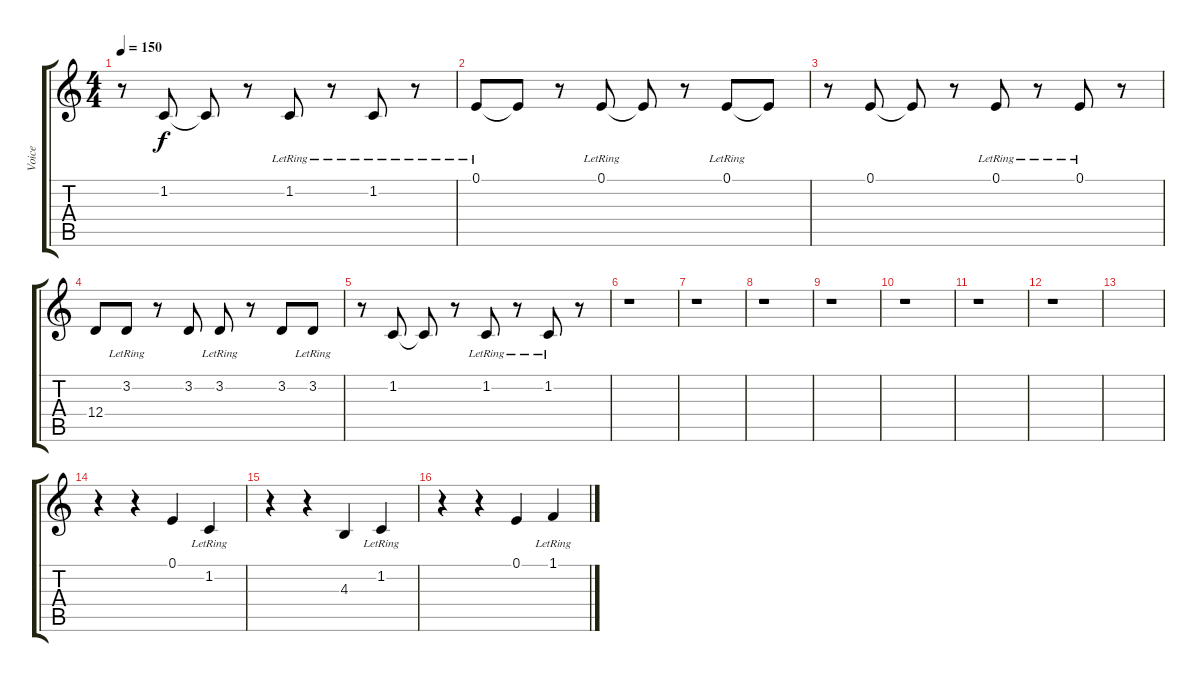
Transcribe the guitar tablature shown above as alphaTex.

\track ("Voice" "Voice") {instrument violin}
\staff {score tabs}
\tuning (E4 B3 G3 D3 A2 E2) {hide}
\ts (4 4)
\tempo 150
\clef g2
\ks c
r.8{dy f} 1.2.8 1.2{t}.8 r.8 1.2{lr}.8 r.8 1.2{lr}.8 r.8 |
0.1{lr}.8 0.1{t}.8 r.8 0.1{lr}.8 0.1{t}.8 r.8 0.1{lr}.8 0.1{t}.8 |
r.8 0.1.8 0.1{t}.8 r.8 0.1{lr}.8 r.8 0.1{lr}.8 r.8 |
12.4.8 3.2{lr}.8 r.8 3.2.8 3.2{lr}.8 r.8 3.2.8 3.2{lr}.8 |
r.8 1.2.8 1.2{t}.8 r.8 1.2{lr}.8 r.8 1.2{lr}.8 r.8 |
r.1 |
r.1 |
r.1 |
r.1 |
r.1 |
r.1 |
r.1 |
|
r.4 r.4 0.1.4 1.2{lr}.4 |
r.4 r.4 4.3.4 1.2{lr}.4 |
r.4 r.4 0.1.4 1.1{lr}.4
